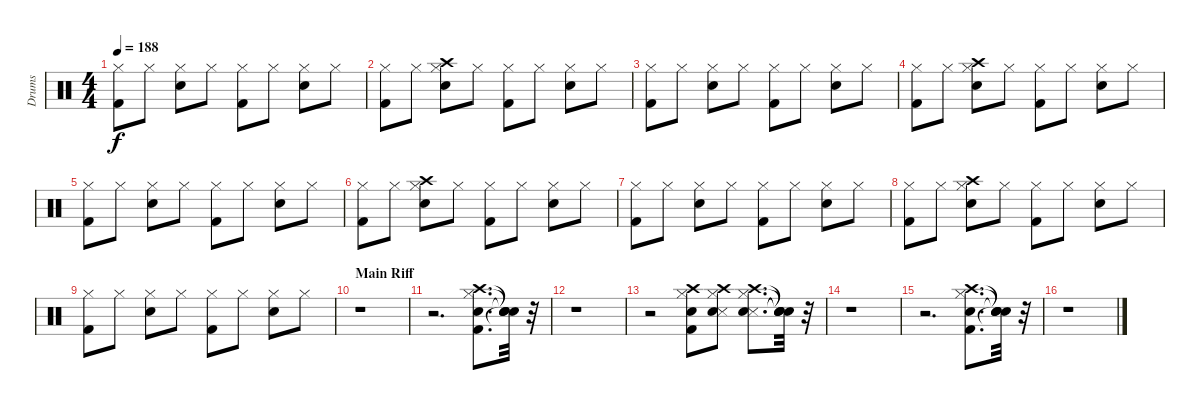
\track ("Drums" "Drums") {instrument percussion}
\staff {score}
\articulation defaults
\ts (4 4)
\tempo 188
\clef neutral
\ks c
("Kick (hit) 2" "Hi-Hat (closed)").8{dy f} "Hi-Hat (closed)".8 ("Snare (hit) 2" "Hi-Hat (closed)").8 "Hi-Hat (closed)".8 ("Kick (hit) 2" "Hi-Hat (closed)").8 "Hi-Hat (closed)".8 ("Snare (hit) 2" "Hi-Hat (closed)").8 "Hi-Hat (closed)".8 |
("Kick (hit) 2" "Hi-Hat (closed)").8 "Hi-Hat (closed)".8 ("Snare (hit) 2" "Hi-Hat (closed)" "Crash high (hit)").8 "Hi-Hat (closed)".8 ("Kick (hit) 2" "Hi-Hat (closed)").8 "Hi-Hat (closed)".8 ("Snare (hit) 2" "Hi-Hat (closed)").8 "Hi-Hat (closed)".8 |
("Kick (hit) 2" "Hi-Hat (closed)").8 "Hi-Hat (closed)".8 ("Snare (hit) 2" "Hi-Hat (closed)").8 "Hi-Hat (closed)".8 ("Kick (hit) 2" "Hi-Hat (closed)").8 "Hi-Hat (closed)".8 ("Snare (hit) 2" "Hi-Hat (closed)").8 "Hi-Hat (closed)".8 |
("Kick (hit) 2" "Hi-Hat (closed)").8 "Hi-Hat (closed)".8 ("Snare (hit) 2" "Hi-Hat (closed)" "Crash high (hit)").8 "Hi-Hat (closed)".8 ("Kick (hit) 2" "Hi-Hat (closed)").8 "Hi-Hat (closed)".8 ("Snare (hit) 2" "Hi-Hat (closed)").8 "Hi-Hat (closed)".8 |
("Kick (hit) 2" "Hi-Hat (closed)").8 "Hi-Hat (closed)".8 ("Snare (hit) 2" "Hi-Hat (closed)").8 "Hi-Hat (closed)".8 ("Kick (hit) 2" "Hi-Hat (closed)").8 "Hi-Hat (closed)".8 ("Snare (hit) 2" "Hi-Hat (closed)").8 "Hi-Hat (closed)".8 |
("Kick (hit) 2" "Hi-Hat (closed)").8 "Hi-Hat (closed)".8 ("Snare (hit) 2" "Hi-Hat (closed)" "Crash high (hit)").8 "Hi-Hat (closed)".8 ("Kick (hit) 2" "Hi-Hat (closed)").8 "Hi-Hat (closed)".8 ("Snare (hit) 2" "Hi-Hat (closed)").8 "Hi-Hat (closed)".8 |
("Kick (hit) 2" "Hi-Hat (closed)").8 "Hi-Hat (closed)".8 ("Snare (hit) 2" "Hi-Hat (closed)").8 "Hi-Hat (closed)".8 ("Kick (hit) 2" "Hi-Hat (closed)").8 "Hi-Hat (closed)".8 ("Snare (hit) 2" "Hi-Hat (closed)").8 "Hi-Hat (closed)".8 |
("Kick (hit) 2" "Hi-Hat (closed)").8 "Hi-Hat (closed)".8 ("Snare (hit) 2" "Hi-Hat (closed)" "Crash high (hit)").8 "Hi-Hat (closed)".8 ("Kick (hit) 2" "Hi-Hat (closed)").8 "Hi-Hat (closed)".8 ("Snare (hit) 2" "Hi-Hat (closed)").8 "Hi-Hat (closed)".8 |
("Kick (hit) 2" "Hi-Hat (closed)").8 "Hi-Hat (closed)".8 ("Snare (hit) 2" "Hi-Hat (closed)").8 "Hi-Hat (closed)".8 ("Kick (hit) 2" "Hi-Hat (closed)").8 "Hi-Hat (closed)".8 ("Snare (hit) 2" "Hi-Hat (closed)").8 "Hi-Hat (closed)".8 |
\section ("" "Main Riff")
r.1 |
r.2{d} ("Kick (hit) 2" "Snare (hit) 2" "Hi-Hat (closed)" "Crash high (hit)").8{d} ("Snare (hit)"{t} "Snare (hit)"{t} "Snare (hit)"{t} "Snare (hit)"{t}).32 r.32 |
r.1 |
r.2 ("Kick (hit) 2" "Snare (hit) 2" "Hi-Hat (closed)" "Crash high (hit)").8 ("Snare (side stick) 3" "Snare (hit) 2" "Hi-Hat (closed)" "Crash high (hit)").8 ("Snare (side stick) 3" "Snare (hit) 2" "Hi-Hat (closed)" "Crash high (hit)").8{d} ("Snare (hit)"{t} "Snare (hit)"{t} "Snare (hit)"{t} "Snare (hit)"{t}).32 r.32 |
r.1 |
r.2{d} ("Kick (hit) 2" "Snare (hit) 2" "Hi-Hat (closed)" "Crash high (hit)").8{d} ("Snare (hit)"{t} "Snare (hit)"{t} "Snare (hit)"{t} "Snare (hit)"{t}).32 r.32 |
r.1
